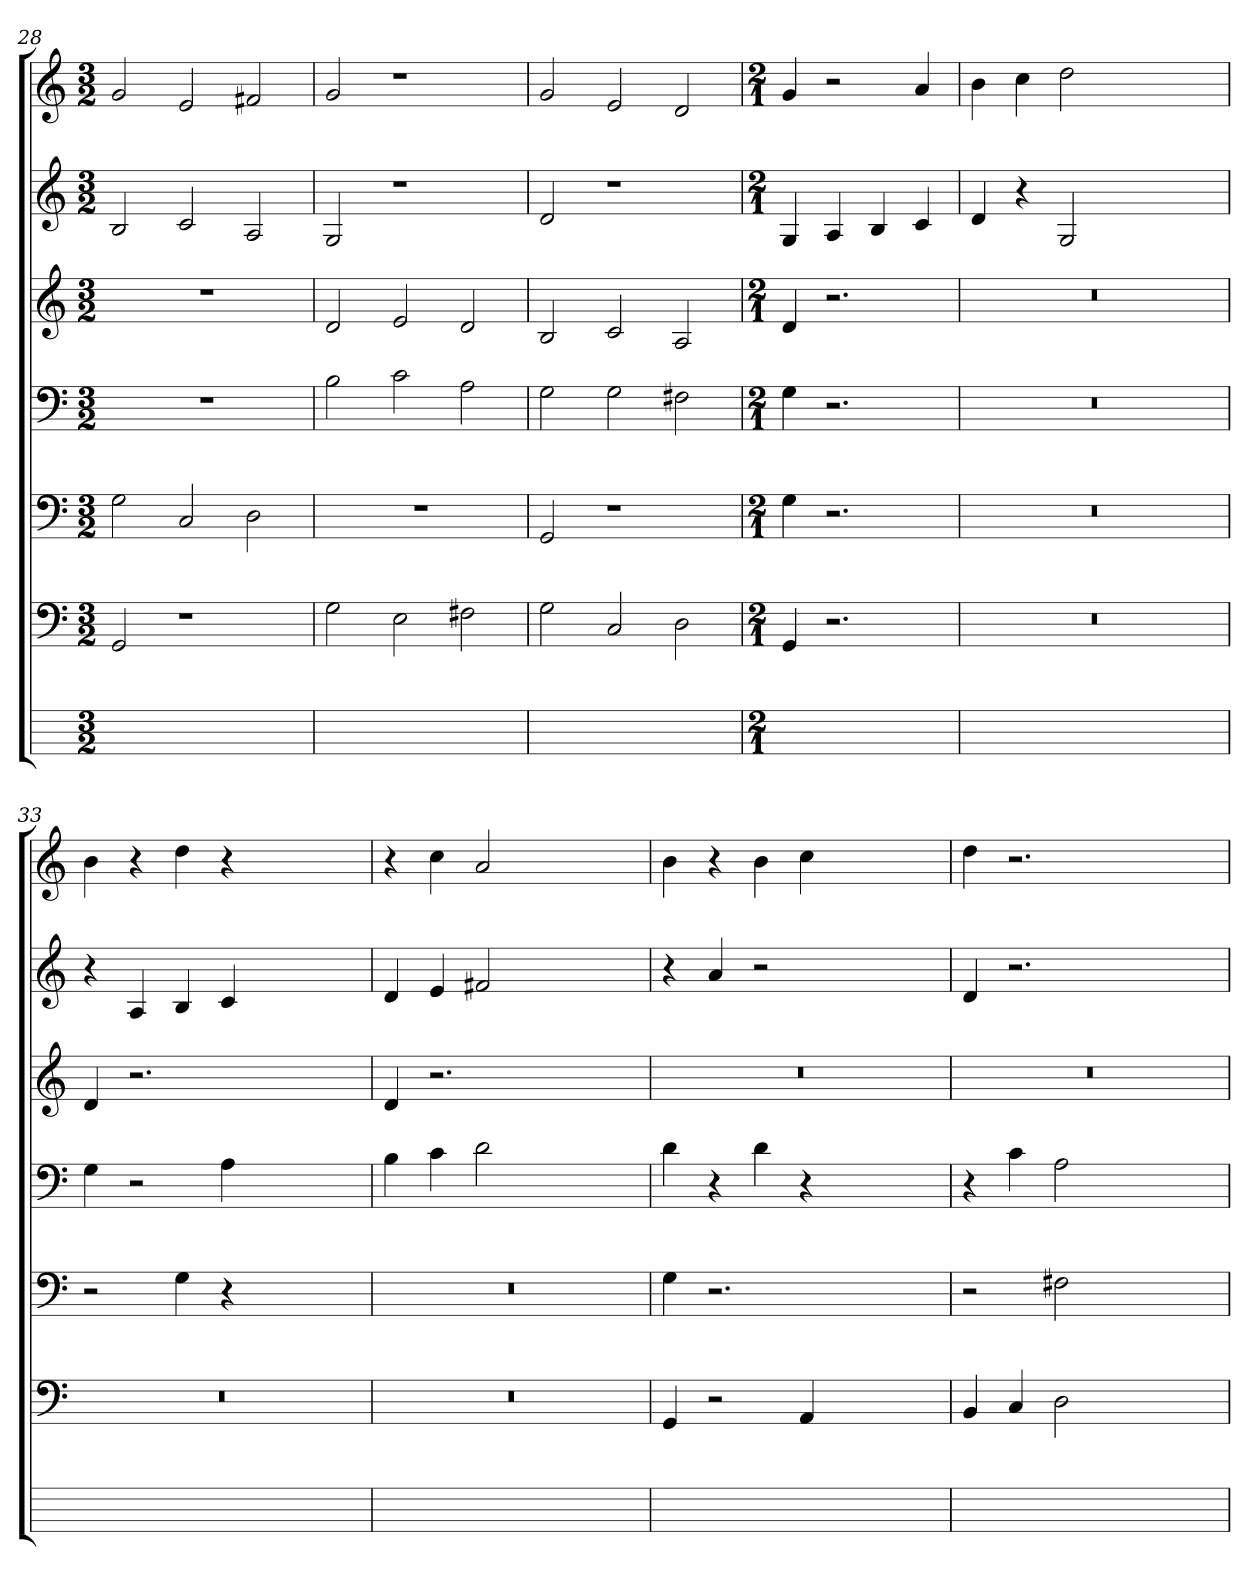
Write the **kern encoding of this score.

**kern	**kern	**kern	**kern	**kern	**kern	**kern
*part7	*part6	*part5	*part4	*part3	*part2	*part1
*staff7	*staff6	*staff5	*staff4	*staff3	*staff2	*staff1
*	*clefF4	*clefF4	*clefF4	*clefG2	*clefG2	*clefG2
*	*k[]	*k[]	*k[]	*k[]	*k[]	*k[]
*	*C:	*C:	*C:	*C:	*C:	*C:
*M3/2	*M3/2	*M3/2	*M3/2	*M3/2	*M3/2	*M3/2
=28	=28	=28	=28	=28	=28	=28
1.ryy	2GG	2G	1.r	1.r	2B	2g
.	1r	2C	.	.	2c	2e
.	.	2D	.	.	2A	2f#Xi
=29	=29	=29	=29	=29	=29	=29
1.ryy	2G	1.r	2B	2d	2G	2g
.	2E	.	2c	2e	1r	1r
.	2F#Xi	.	2A	2d	.	.
=30	=30	=30	=30	=30	=30	=30
1.ryy	2G	2GGj	2G	2B	2dZ	2gj
.	2C	1r	2Gj	2c	1r	2eZ
.	2D	.	2F#Xi	2A	.	2dZ
=31	=31	=31	=31	=31	=31	=31
*stria6	*	*	*	*	*	*
*M2/1	*M2/1	*M2/1	*M2/1	*M2/1	*M2/1	*M2/1
1ryy	4GG	4G	4G	4dZ	4G	4g
.	2.r	2.r	2.r	2.r	4A	2r
.	.	.	.	.	4B	.
.	.	.	.	.	4c	4a
=32	=32	=32	=32	=32	=32	=32
0ryy	0r	0r	0r	0r	4d	4b
.	.	.	.	.	4r	4cc
.	.	.	.	.	2G	2dd
.	.	.	.	.	1ryy	1ryy
=33	=33	=33	=33	=33	=33	=33
0ryy	0r	2r	4G	4d	4r	4b
.	.	.	2r	2.r	4A	4r
.	.	4Gj	.	.	4B	4dd
.	.	4r	4A	.	4c	4r
.	.	1ryy	1ryy	1ryy	1ryy	1ryy
=34	=34	=34	=34	=34	=34	=34
0ryy	0r	0r	4B	4d	4d	4r
.	.	.	4c	2.r	4e	4cc
.	.	.	2d	.	2f#Xi	2a
.	.	.	1ryy	1ryy	1ryy	1ryy
=35	=35	=35	=35	=35	=35	=35
0ryy	4GG	4G	4dj	0r	4r	4b
.	2r	2.r	4r	.	4aZ	4r
.	.	.	4d	.	2r	4bj
.	4AA	.	4r	.	.	4cc
.	1ryy	1ryy	1ryy	.	1ryy	1ryy
=36	=36	=36	=36	=36	=36	=36
0ryy	4BB	2r	4r	0r	4d	4dd
.	4C	.	4c	.	2.r	2.r
.	2D	2F#Xi	2A	.	.	.
.	1ryy	1ryy	1ryy	.	1ryy	1ryy
=	=	=	=	=	=	=
*-	*-	*-	*-	*-	*-	*-
